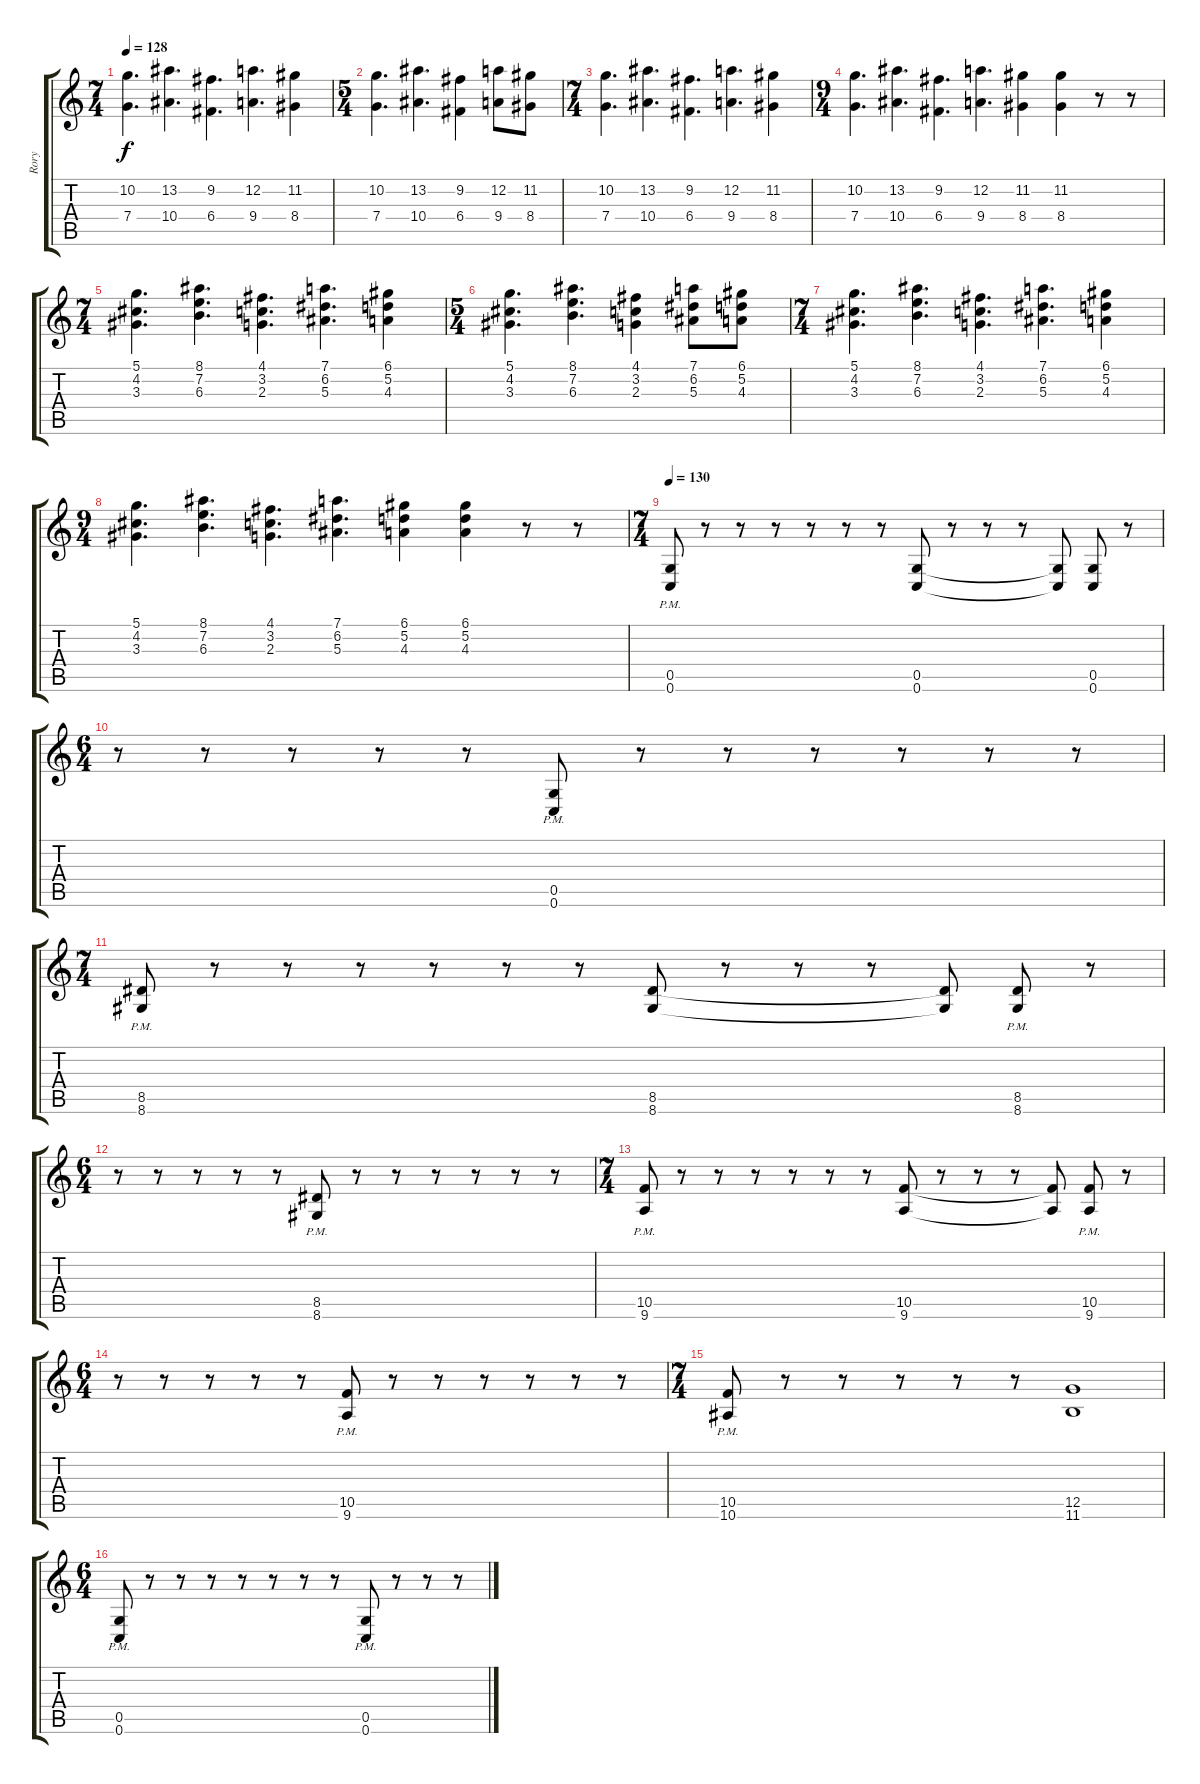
\track ("Rory" "Rory") {instrument overdrivenguitar}
\staff {score tabs}
\tuning (D4 A3 F3 C3 G2 C2) {hide}
\ts (7 4)
\tempo 128
\clef g2
\ks c
(10.2 7.4).4{d dy f} (13.2 10.4).4{d} (9.2 6.4).4{d} (12.2 9.4).4{d} (11.2 8.4).4 |
\ts (5 4)
(10.2 7.4).4{d} (13.2 10.4).4{d} (9.2 6.4).4 (12.2 9.4).8 (11.2 8.4).8 |
\ts (7 4)
(10.2 7.4).4{d} (13.2 10.4).4{d} (9.2 6.4).4{d} (12.2 9.4).4{d} (11.2 8.4).4 |
\ts (9 4)
(10.2 7.4).4{d} (13.2 10.4).4{d} (9.2 6.4).4{d} (12.2 9.4).4{d} (11.2 8.4).4 (11.2 8.4).4 r.8 r.8 |
\ts (7 4)
(5.1 4.2 3.3).4{d} (8.1 7.2 6.3).4{d} (4.1 3.2 2.3).4{d} (7.1 6.2 5.3).4{d} (6.1 5.2 4.3).4 |
\ts (5 4)
(5.1 4.2 3.3).4{d} (8.1 7.2 6.3).4{d} (4.1 3.2 2.3).4 (7.1 6.2 5.3).8 (6.1 5.2 4.3).8 |
\ts (7 4)
(5.1 4.2 3.3).4{d} (8.1 7.2 6.3).4{d} (4.1 3.2 2.3).4{d} (7.1 6.2 5.3).4{d} (6.1 5.2 4.3).4 |
\ts (9 4)
(5.1 4.2 3.3).4{d} (8.1 7.2 6.3).4{d} (4.1 3.2 2.3).4{d} (7.1 6.2 5.3).4{d} (6.1 5.2 4.3).4 (6.1 5.2 4.3).4 r.8 r.8 |
\ts (7 4)
\tempo 130
(0.5{pm} 0.6).8 r.8 r.8 r.8 r.8 r.8 r.8 (0.5 0.6).8 r.8 r.8 r.8 (0.5{t} 0.6{t}).8 (0.5 0.6).8 r.8 |
\ts (6 4)
r.8 r.8 r.8 r.8 r.8 (0.5{pm} 0.6{pm}).8 r.8 r.8 r.8 r.8 r.8 r.8 |
\ts (7 4)
(8.5{pm} 8.6).8 r.8 r.8 r.8 r.8 r.8 r.8 (8.5 8.6).8 r.8 r.8 r.8 (8.5{t} 8.6{t}).8 (8.5{pm} 8.6{pm}).8 r.8 |
\ts (6 4)
r.8 r.8 r.8 r.8 r.8 (8.5{pm} 8.6{pm}).8 r.8 r.8 r.8 r.8 r.8 r.8 |
\ts (7 4)
(10.5{pm} 9.6).8 r.8 r.8 r.8 r.8 r.8 r.8 (10.5 9.6).8 r.8 r.8 r.8 (10.5{t} 9.6{t}).8 (10.5{pm} 9.6{pm}).8 r.8 |
\ts (6 4)
r.8 r.8 r.8 r.8 r.8 (10.5{pm} 9.6{pm}).8 r.8 r.8 r.8 r.8 r.8 r.8 |
\ts (7 4)
(10.5{pm} 10.6{pm}).8 r.8 r.8 r.8 r.8 r.8 (12.5 11.6).1 |
\ts (6 4)
(0.5{pm} 0.6{pm}).8 r.8 r.8 r.8 r.8 r.8 r.8 r.8 (0.5{pm} 0.6{pm}).8 r.8 r.8 r.8
